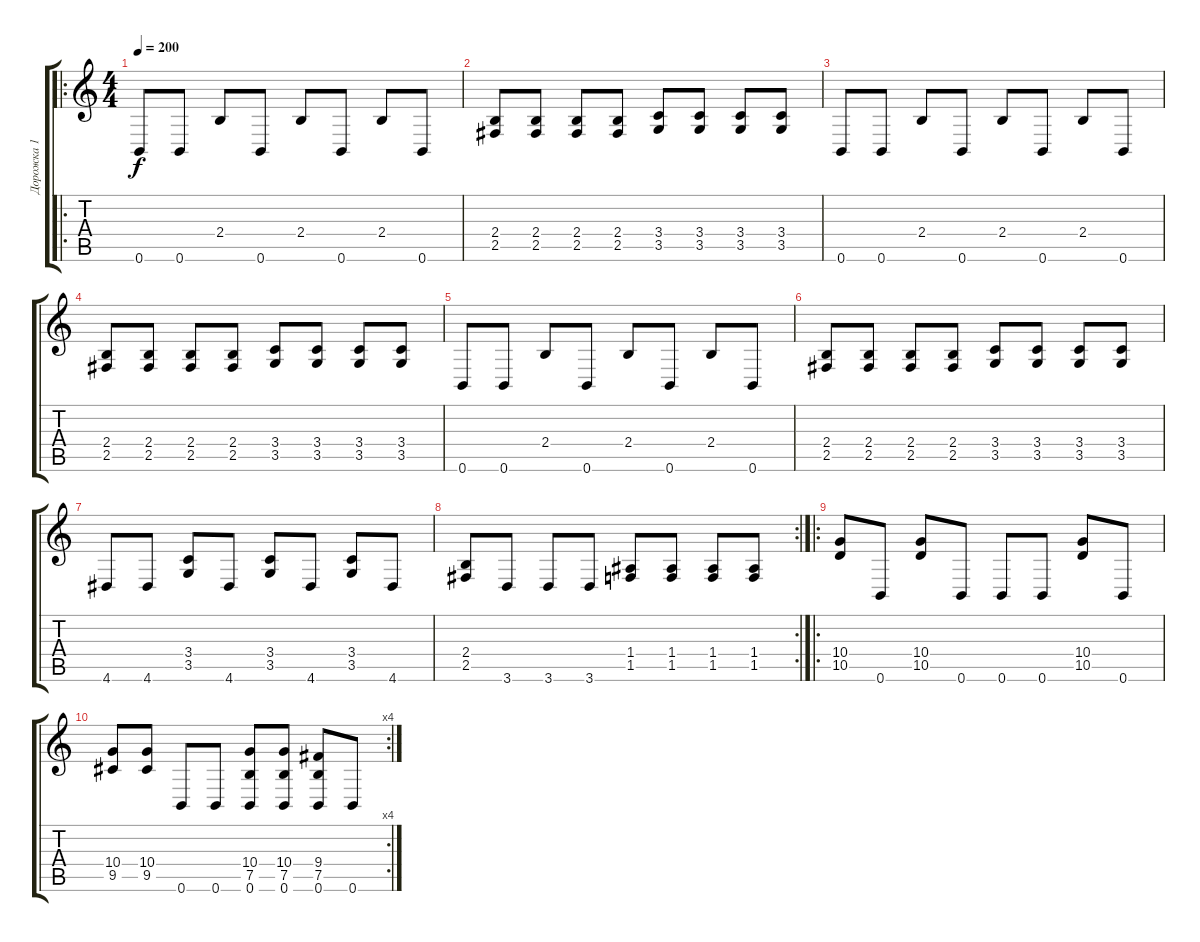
\track ("Дорожка 1" "Дорожка 1") {instrument distortionguitar}
\staff {score tabs}
\tuning (B3 Gb3 D3 A2 E2 B1) {hide}
\ro
\ts (4 4)
\tempo 200
\clef g2
\ks c
0.6.8{dy f} 0.6.8 2.4.8 0.6.8 2.4.8 0.6.8 2.4.8 0.6.8 |
(2.4 2.5).8 (2.4 2.5).8 (2.4 2.5).8 (2.4 2.5).8 (3.4 3.5).8 (3.4 3.5).8 (3.4 3.5).8 (3.4 3.5).8 |
0.6.8 0.6.8 2.4.8 0.6.8 2.4.8 0.6.8 2.4.8 0.6.8 |
(2.4 2.5).8 (2.4 2.5).8 (2.4 2.5).8 (2.4 2.5).8 (3.4 3.5).8 (3.4 3.5).8 (3.4 3.5).8 (3.4 3.5).8 |
0.6.8 0.6.8 2.4.8 0.6.8 2.4.8 0.6.8 2.4.8 0.6.8 |
(2.4 2.5).8 (2.4 2.5).8 (2.4 2.5).8 (2.4 2.5).8 (3.4 3.5).8 (3.4 3.5).8 (3.4 3.5).8 (3.4 3.5).8 |
4.6.8 4.6.8 (3.4 3.5).8 4.6.8 (3.4 3.5).8 4.6.8 (3.4 3.5).8 4.6.8 |
\rc 2
(2.4 2.5).8 3.6.8 3.6.8 3.6.8 (1.4 1.5).8 (1.4 1.5).8 (1.4 1.5).8 (1.4 1.5).8 |
\ro
(10.4 10.5).8 0.6.8 (10.4 10.5).8 0.6.8 0.6.8 0.6.8 (10.4 10.5).8 0.6.8 |
\rc 4
(10.4 9.5).8 (10.4 9.5).8 0.6.8 0.6.8 (10.4 7.5 0.6).8 (10.4 7.5 0.6).8 (9.4 7.5 0.6).8 0.6.8
